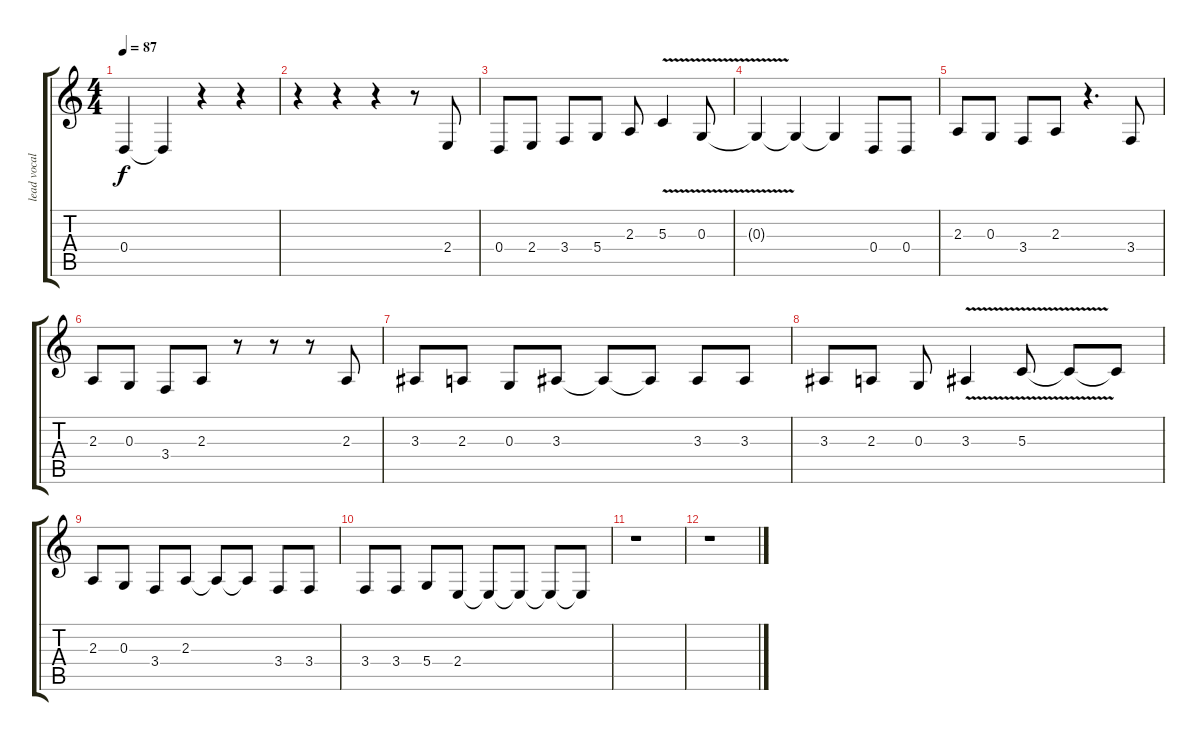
\track ("lead vocal " "lead vocal") {instrument lead2sawtooth}
\staff {score tabs}
\tuning (E4 B3 G3 D3 A2 E2) {hide}
\ts (4 4)
\tempo 87
\clef g2
\ks c
0.4.4{dy f} 0.4{t}.4 r.4 r.4 |
r.4 r.4 r.4 r.8 2.4.8 |
0.4.8 2.4.8 3.4.8 5.4.8 2.3.8 5.3{v}.4 0.3{v}.8 |
0.3{t}.4 0.3{t}.4 0.3{t}.4 0.4.8 0.4.8 |
2.3.8 0.3.8 3.4.8 2.3.8 r.4{d} 3.4.8 |
2.3.8 0.3.8 3.4.8 2.3.8 r.8 r.8 r.8 2.3.8 |
3.3.8 2.3.8 0.3.8 3.3.8 3.3{t}.8 3.3{t}.8 3.3.8 3.3.8 |
3.3.8 2.3.8 0.3.8 3.3{v}.4 5.3{v}.8 5.3{t}.8 5.3{t}.8 |
2.3.8 0.3.8 3.4.8 2.3.8 2.3{t}.8 2.3{t}.8 3.4.8 3.4.8 |
3.4.8 3.4.8 5.4.8 2.4.8 2.4{t}.8 2.4{t}.8 2.4{t}.8 2.4{t}.8 |
r.1 |
r.1
